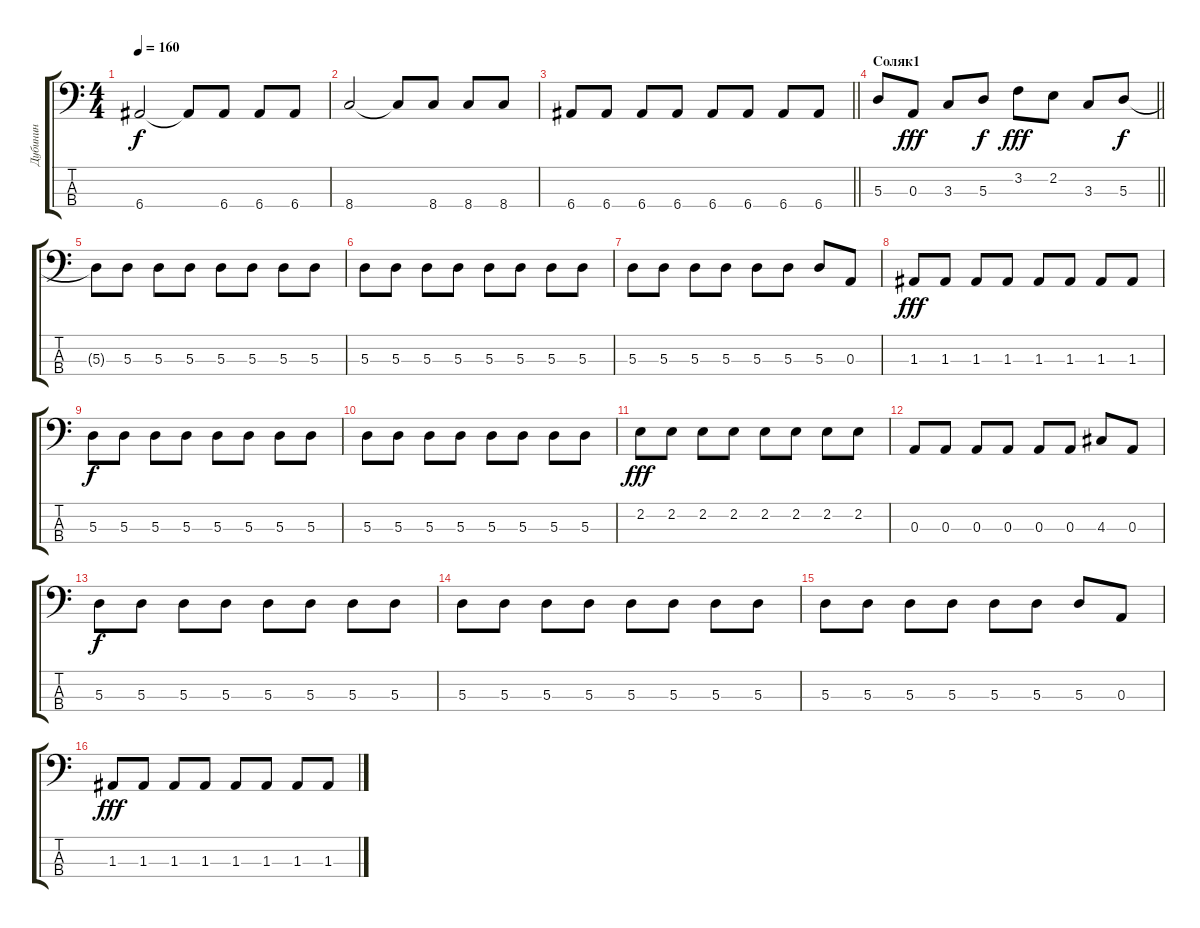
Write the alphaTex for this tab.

\track ("Дубинин" "Дубинин") {instrument electricbassfinger}
\staff {score tabs}
\tuning (G2 D2 A1 E1) {hide}
\ts (4 4)
\tempo 160
\clef f4
\ks c
6.4.2{dy f} 6.4{t}.8 6.4.8 6.4.8 6.4.8 |
8.4.2 8.4{t}.8 8.4.8 8.4.8 8.4.8 |
\barLineRight lightlight
6.4.8 6.4.8 6.4.8 6.4.8 6.4.8 6.4.8 6.4.8 6.4.8 |
\section ("" "Соляк1")
\barLineRight lightlight
5.3.8 0.3.8{dy fff} 3.3.8 5.3.8{dy f} 3.2.8{dy fff} 2.2.8 3.3.8 5.3.8{dy f} |
5.3{t}.8 5.3.8 5.3.8 5.3.8 5.3.8 5.3.8 5.3.8 5.3.8 |
5.3.8 5.3.8 5.3.8 5.3.8 5.3.8 5.3.8 5.3.8 5.3.8 |
5.3.8 5.3.8 5.3.8 5.3.8 5.3.8 5.3.8 5.3.8 0.3.8 |
1.3.8{dy fff} 1.3.8 1.3.8 1.3.8 1.3.8 1.3.8 1.3.8 1.3.8 |
5.3.8{dy f} 5.3.8 5.3.8 5.3.8 5.3.8 5.3.8 5.3.8 5.3.8 |
5.3.8 5.3.8 5.3.8 5.3.8 5.3.8 5.3.8 5.3.8 5.3.8 |
2.2.8{dy fff} 2.2.8 2.2.8 2.2.8 2.2.8 2.2.8 2.2.8 2.2.8 |
0.3.8 0.3.8 0.3.8 0.3.8 0.3.8 0.3.8 4.3.8 0.3.8 |
5.3.8{dy f} 5.3.8 5.3.8 5.3.8 5.3.8 5.3.8 5.3.8 5.3.8 |
5.3.8 5.3.8 5.3.8 5.3.8 5.3.8 5.3.8 5.3.8 5.3.8 |
5.3.8 5.3.8 5.3.8 5.3.8 5.3.8 5.3.8 5.3.8 0.3.8 |
1.3.8{dy fff} 1.3.8 1.3.8 1.3.8 1.3.8 1.3.8 1.3.8 1.3.8
